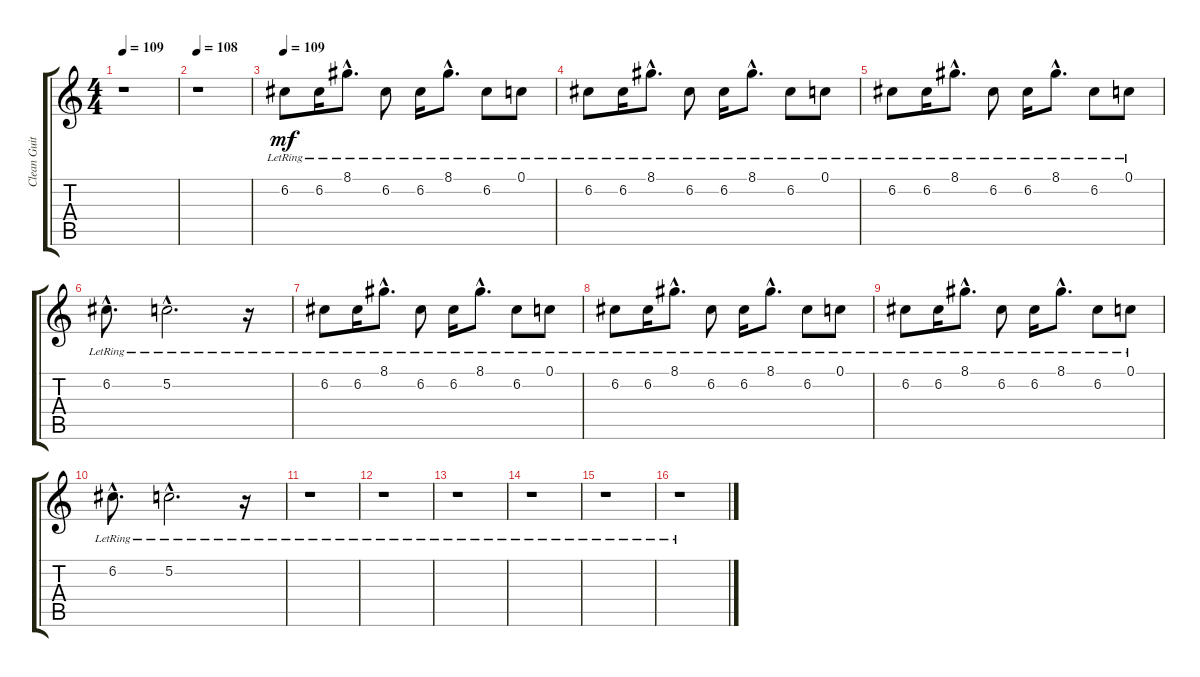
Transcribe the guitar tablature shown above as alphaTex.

\track ("Clean Guitar 2" "Clean Guit") {instrument electricguitarclean}
\staff {score tabs}
\tuning (C4 G3 Eb3 Bb2 F2 C2) {hide}
\ts (4 4)
\tempo 109
\clef g2
\ks c
r.1{dy mf} |
\tempo 108
r.1 |
\tempo 109
6.2{lr}.8 6.2{lr}.16 8.1{hac lr}.8{d} 6.2{lr}.8 6.2{lr}.16 8.1{hac lr}.8{d} 6.2{lr}.8 0.1{lr}.8 |
6.2{lr}.8 6.2{lr}.16 8.1{hac lr}.8{d} 6.2{lr}.8 6.2{lr}.16 8.1{hac lr}.8{d} 6.2{lr}.8 0.1{lr}.8 |
6.2{lr}.8 6.2{lr}.16 8.1{hac lr}.8{d} 6.2{lr}.8 6.2{lr}.16 8.1{hac lr}.8{d} 6.2{lr}.8 0.1{lr}.8 |
6.2{hac lr}.8{d} 5.2{hac lr}.2{d} r.16 |
6.2{lr}.8 6.2{lr}.16 8.1{hac lr}.8{d} 6.2{lr}.8 6.2{lr}.16 8.1{hac lr}.8{d} 6.2{lr}.8 0.1{lr}.8 |
6.2{lr}.8 6.2{lr}.16 8.1{hac lr}.8{d} 6.2{lr}.8 6.2{lr}.16 8.1{hac lr}.8{d} 6.2{lr}.8 0.1{lr}.8 |
6.2{lr}.8 6.2{lr}.16 8.1{hac lr}.8{d} 6.2{lr}.8 6.2{lr}.16 8.1{hac lr}.8{d} 6.2{lr}.8 0.1{lr}.8 |
6.2{hac lr}.8{d} 5.2{hac lr}.2{d} r.16 |
r.1 |
r.1 |
r.1 |
r.1 |
r.1 |
r.1
